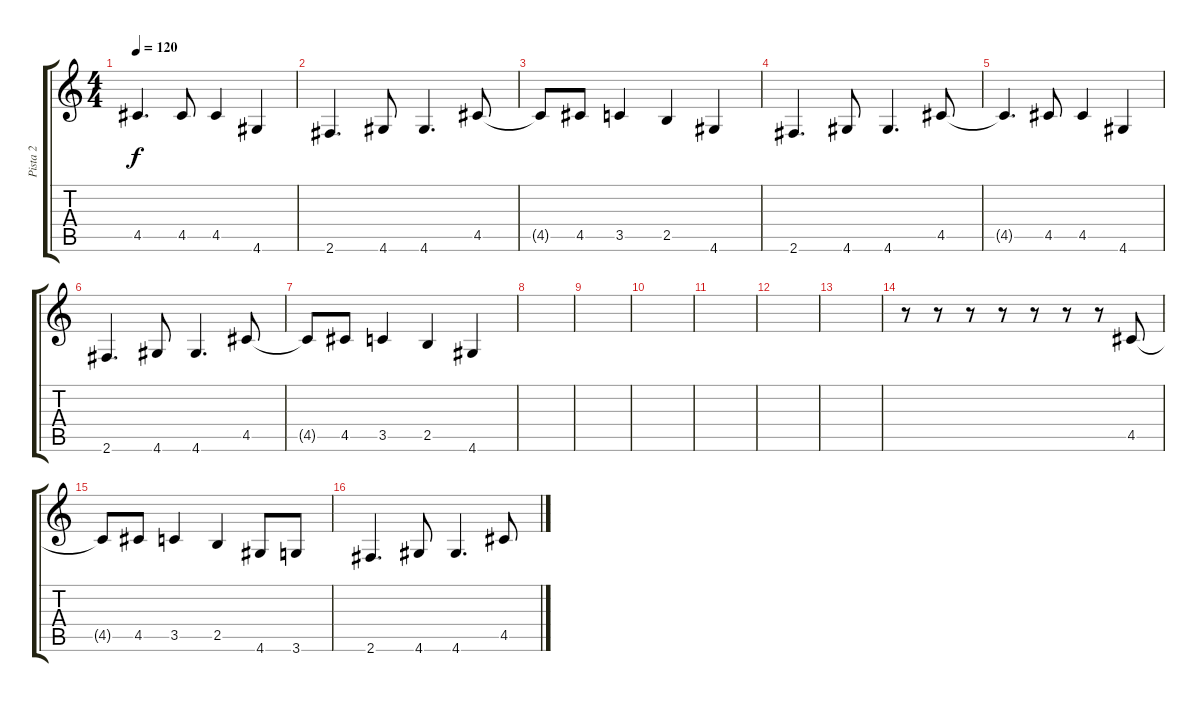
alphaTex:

\track ("Pista 2" "Pista 2") {instrument electricbassfinger}
\staff {score tabs}
\tuning (E4 B3 G3 D3 A2 E2) {hide}
\ts (4 4)
\tempo 120
\clef g2
\ks c
4.5{t}.4{d dy f} 4.5.8 4.5.4 4.6.4 |
2.6.4{d} 4.6.8 4.6.4{d} 4.5.8 |
4.5{t}.8 4.5.8 3.5.4 2.5.4 4.6.4 |
2.6.4{d} 4.6.8 4.6.4{d} 4.5.8 |
4.5{t}.4{d} 4.5.8 4.5.4 4.6.4 |
2.6.4{d} 4.6.8 4.6.4{d} 4.5.8 |
4.5{t}.8 4.5.8 3.5.4 2.5.4 4.6.4 |
|
|
|
|
|
|
r.8 r.8 r.8 r.8 r.8 r.8 r.8 4.5.8 |
4.5{t}.8 4.5.8 3.5.4 2.5.4 4.6.8 3.6.8 |
2.6.4{d} 4.6.8 4.6.4{d} 4.5.8
